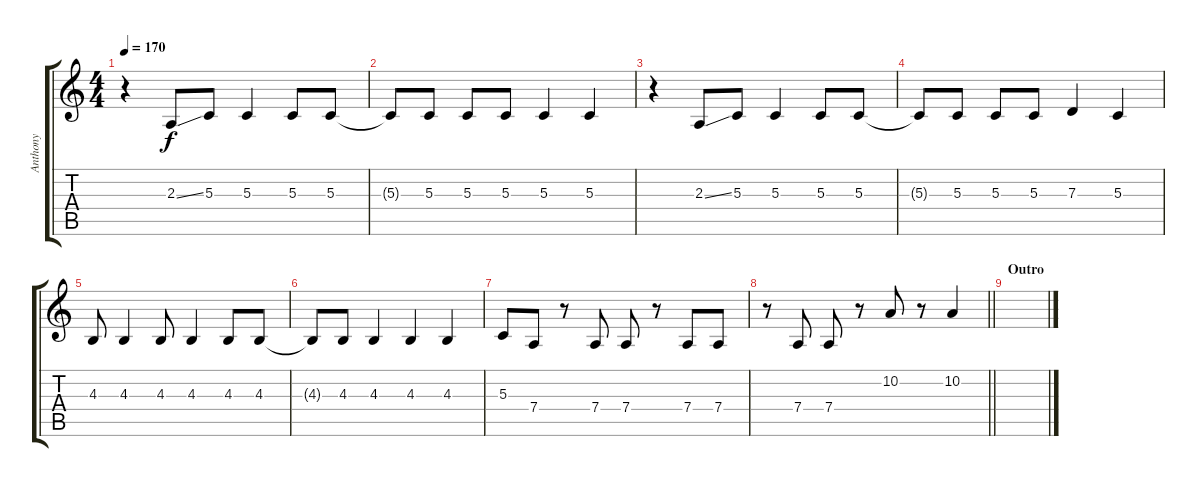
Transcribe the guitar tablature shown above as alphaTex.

\track ("Anthony" "Anthony") {instrument clarinet}
\staff {score tabs}
\tuning (E4 B3 G3 D3 A2 E2) {hide}
\ts (4 4)
\tempo 170
\clef g2
\ks c
r.4{dy f} 2.3{ss}.8 5.3.8 5.3.4 5.3.8 5.3.8 |
5.3{t}.8 5.3.8 5.3.8 5.3.8 5.3.4 5.3.4 |
r.4 2.3{ss}.8 5.3.8 5.3.4 5.3.8 5.3.8 |
5.3{t}.8 5.3.8 5.3.8 5.3.8 7.3.4 5.3.4 |
4.3.8 4.3.4 4.3.8 4.3.4 4.3.8 4.3.8 |
4.3{t}.8 4.3.8 4.3.4 4.3.4 4.3.4 |
5.3.8 7.4.8 r.8 7.4.8 7.4.8 r.8 7.4.8 7.4.8 |
\barLineRight lightlight
r.8 7.4.8 7.4.8 r.8 10.2.8 r.8 10.2.4 |
\section ("" "Outro")
